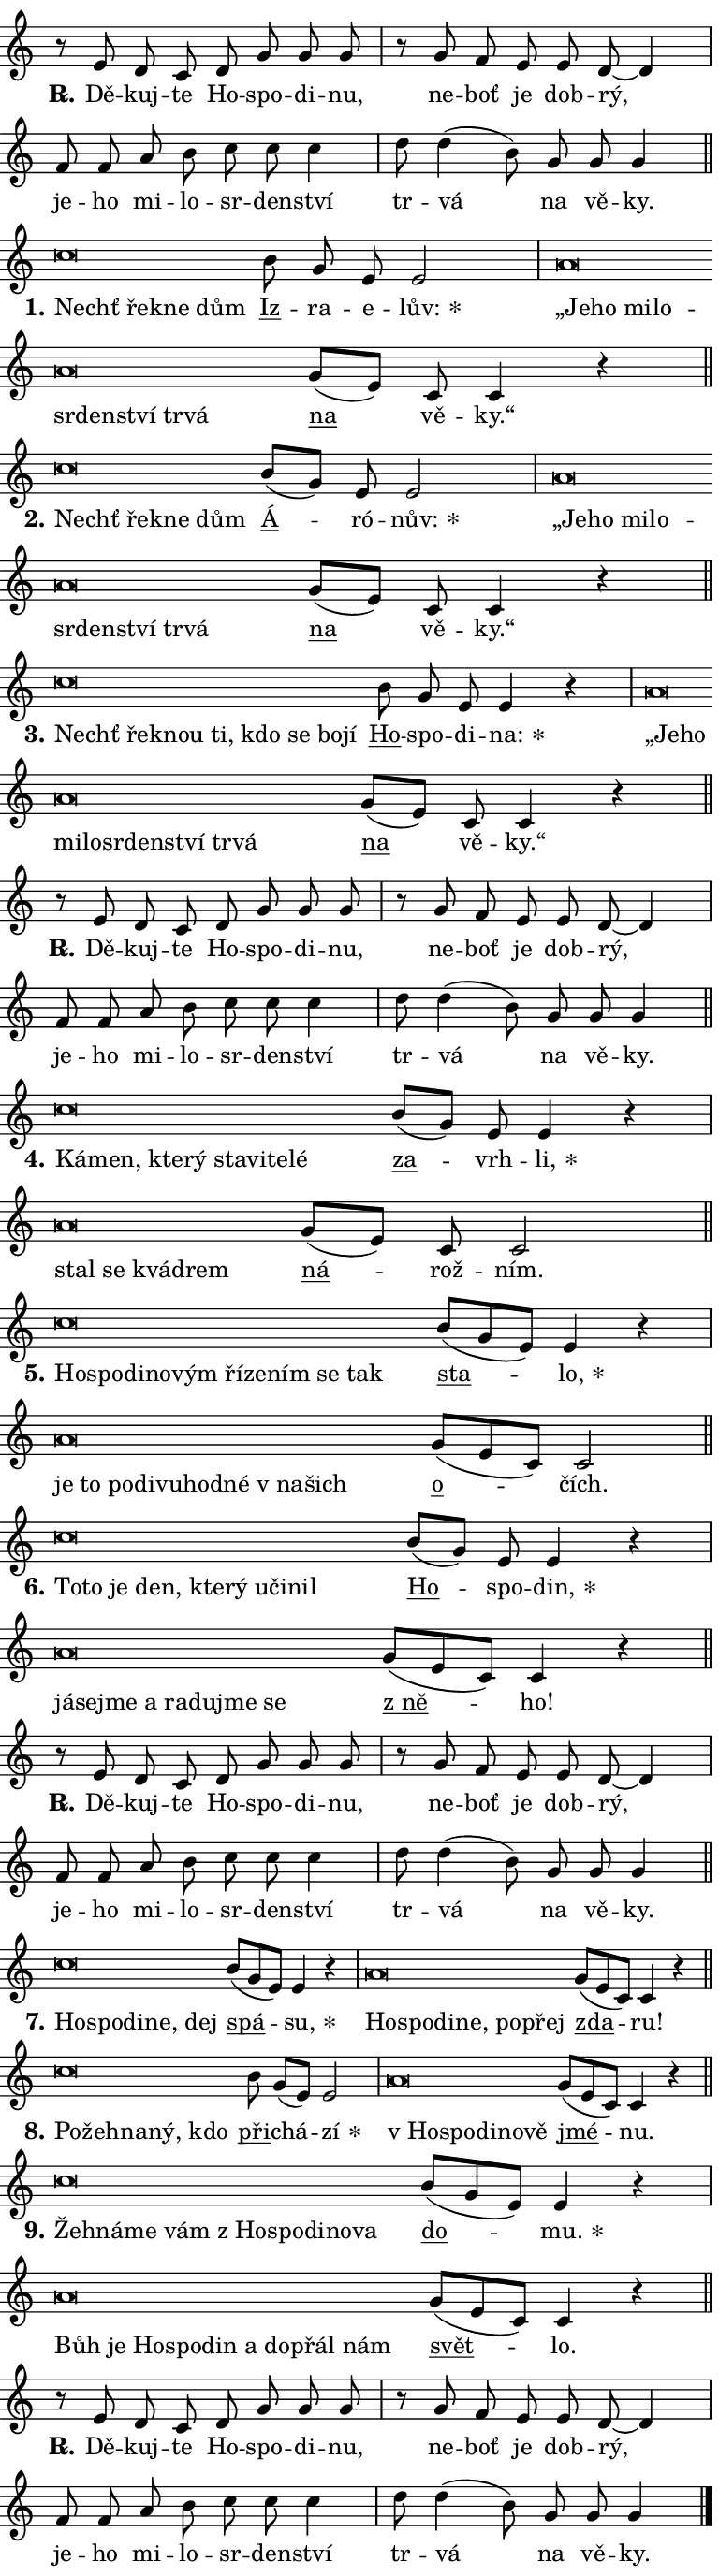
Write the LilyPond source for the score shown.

\version "2.24.0"
\header { tagline = "" }
\paper {
  indent = 0\cm
  top-margin = 0\cm
  right-margin = 0.13\cm % to fit lyric hyphens
  bottom-margin = 0\cm
  left-margin = 0\cm
  paper-width = 13\cm
  page-breaking = #ly:one-page-breaking
  system-system-spacing.basic-distance = #11
  score-system-spacing.basic-distance = #11
  ragged-last = ##f
}


%% Author: Thomas Morley
%% https://lists.gnu.org/archive/html/lilypond-user/2020-05/msg00002.html
#(define (line-position grob)
"Returns position of @var[grob} in current system:
   @code{'start}, if at first time-step
   @code{'end}, if at last time-step
   @code{'middle} otherwise
"
  (let* ((col (ly:item-get-column grob))
         (ln (ly:grob-object col 'left-neighbor))
         (rn (ly:grob-object col 'right-neighbor))
         (col-to-check-left (if (ly:grob? ln) ln col))
         (col-to-check-right (if (ly:grob? rn) rn col))
         (break-dir-left
           (and
             (ly:grob-property col-to-check-left 'non-musical #f)
             (ly:item-break-dir col-to-check-left)))
         (break-dir-right
           (and
             (ly:grob-property col-to-check-right 'non-musical #f)
             (ly:item-break-dir col-to-check-right))))
        (cond ((eqv? 1 break-dir-left) 'start)
              ((eqv? -1 break-dir-right) 'end)
              (else 'middle))))

#(define (tranparent-at-line-position vctor)
  (lambda (grob)
  "Relying on @code{line-position} select the relevant enry from @var{vctor}.
Used to determine transparency,"
    (case (line-position grob)
      ((end) (not (vector-ref vctor 0)))
      ((middle) (not (vector-ref vctor 1)))
      ((start) (not (vector-ref vctor 2))))))

noteHeadBreakVisibility =
#(define-music-function (break-visibility)(vector?)
"Makes @code{NoteHead}s transparent relying on @var{break-visibility}"
#{
  \override NoteHead.transparent =
    #(tranparent-at-line-position break-visibility)
#})

#(define delete-ledgers-for-transparent-note-heads
  (lambda (grob)
    "Reads whether a @code{NoteHead} is transparent.
If so this @code{NoteHead} is removed from @code{'note-heads} from
@var{grob}, which is supposed to be @code{LedgerLineSpanner}.
As a result ledgers are not printed for this @code{NoteHead}"
    (let* ((nhds-array (ly:grob-object grob 'note-heads))
           (nhds-list
             (if (ly:grob-array? nhds-array)
                 (ly:grob-array->list nhds-array)
                 '()))
           ;; Relies on the transparent-property being done before
           ;; Staff.LedgerLineSpanner.after-line-breaking is executed.
           ;; This is fragile ...
           (to-keep
             (remove
               (lambda (nhd)
                 (ly:grob-property nhd 'transparent #f))
               nhds-list)))
      ;; TODO find a better method to iterate over grob-arrays, similiar
      ;; to filter/remove etc for lists
      ;; For now rebuilt from scratch
      (set! (ly:grob-object grob 'note-heads)  '())
      (for-each
        (lambda (nhd)
          (ly:pointer-group-interface::add-grob grob 'note-heads nhd))
        to-keep))))

squashNotes = {
  \override NoteHead.X-extent = #'(-0.2 . 0.2)
  \override NoteHead.Y-extent = #'(-0.75 . 0)
  \override NoteHead.stencil =
    #(lambda (grob)
       (let ((pos (ly:grob-property grob 'staff-position)))
         (begin
           (if (< pos -7) (display "ERROR: Lower brevis then expected\n") (display ""))
           (if (<= pos -6) ly:text-interface::print ly:note-head::print))))
}
unSquashNotes = {
  \revert NoteHead.X-extent
  \revert NoteHead.Y-extent
  \revert NoteHead.stencil
}

hideNotes = \noteHeadBreakVisibility #begin-of-line-visible
unHideNotes = \noteHeadBreakVisibility #all-visible

% work-around for resetting accidentals
% https://lilypond.org/doc/v2.23/Documentation/notation/displaying-rhythms#unmetered-music
cadenzaMeasure = {
  \cadenzaOff
  \partial 1024 s1024
  \cadenzaOn
}

#(define-markup-command (accent layout props text) (markup?)
  "Underline accented syllable"
  (interpret-markup layout props
    #{\markup \override #'(offset . 4.3) \underline { #text }#}))

responsum = \markup \concat {
  "R" \hspace #-1.05 \path #0.1 #'((moveto 0 0.07) (lineto 0.9 0.8)) \hspace #0.05 "."
}

spaceSize = #0.6828661417322834 % exact space size for TeX Gyre Schola

\layout {
  \context {
    \Staff
    \remove "Time_signature_engraver"
    \override LedgerLineSpanner.after-line-breaking = #delete-ledgers-for-transparent-note-heads
  }
  \context {
    \Lyrics {
      \override LyricSpace.minimum-distance = \spaceSize
      \override LyricText.font-name = #"TeX Gyre Schola"
      \override LyricText.font-size = 1
      \override StanzaNumber.font-name = #"TeX Gyre Schola Bold"
      \override StanzaNumber.font-size = 1
    }
  }
  \context {
    \Score 
    \override NoteHead.text =
      #(lambda (grob) 
        (let ((pos (ly:grob-property grob 'staff-position)))
          #{\markup {
            \combine
              \halign #-0.55 \raise #(if (= pos -6) 0 0.5) \override #'(thickness . 2) \draw-line #'(3.2 . 0)
              \musicglyph "noteheads.sM1"
          }#}))
  }
}

% magnetic-lyrics.ily
%
%   written by
%     Jean Abou Samra <jean@abou-samra.fr>
%     Werner Lemberg <wl@gnu.org>
%
%   adapted by
%     Jiri Hon <jiri.hon@gmail.com>
%
% Version 2022-Apr-15

% https://www.mail-archive.com/lilypond-user@gnu.org/msg149350.html

#(define (Left_hyphen_pointer_engraver context)
   "Collect syllable-hyphen-syllable occurrences in lyrics and store
them in properties.  This engraver only looks to the left.  For
example, if the lyrics input is @code{foo -- bar}, it does the
following.

@itemize @bullet
@item
Set the @code{text} property of the @code{LyricHyphen} grob between
@q{foo} and @q{bar} to @code{foo}.

@item
Set the @code{left-hyphen} property of the @code{LyricText} grob with
text @q{foo} to the @code{LyricHyphen} grob between @q{foo} and
@q{bar}.
@end itemize

Use this auxiliary engraver in combination with the
@code{lyric-@/text::@/apply-@/magnetic-@/offset!} hook."
   (let ((hyphen #f)
         (text #f))
     (make-engraver
      (acknowledgers
       ((lyric-syllable-interface engraver grob source-engraver)
        (set! text grob)))
      (end-acknowledgers
       ((lyric-hyphen-interface engraver grob source-engraver)
        ;(when (not (grob::has-interface grob 'lyric-space-interface))
          (set! hyphen grob)));)
      ((stop-translation-timestep engraver)
       (when (and text hyphen)
         (ly:grob-set-object! text 'left-hyphen hyphen))
       (set! text #f)
       (set! hyphen #f)))))

#(define (lyric-text::apply-magnetic-offset! grob)
   "If the space between two syllables is less than the value in
property @code{LyricText@/.details@/.squash-threshold}, move the right
syllable to the left so that it gets concatenated with the left
syllable.

Use this function as a hook for
@code{LyricText@/.after-@/line-@/breaking} if the
@code{Left_@/hyphen_@/pointer_@/engraver} is active."
   (let ((hyphen (ly:grob-object grob 'left-hyphen #f)))
     (when hyphen
       (let ((left-text (ly:spanner-bound hyphen LEFT)))
         (when (grob::has-interface left-text 'lyric-syllable-interface)
           (let* ((common (ly:grob-common-refpoint grob left-text X))
                  (this-x-ext (ly:grob-extent grob common X))
                  (left-x-ext
                   (begin
                     ;; Trigger magnetism for left-text.
                     (ly:grob-property left-text 'after-line-breaking)
                     (ly:grob-extent left-text common X)))
                  ;; `delta` is the gap width between two syllables.
                  (delta (- (interval-start this-x-ext)
                            (interval-end left-x-ext)))
                  (details (ly:grob-property grob 'details))
                  (threshold (assoc-get 'squash-threshold details 0.2)))
             (when (< delta threshold)
               (let* (;; We have to manipulate the input text so that
                      ;; ligatures crossing syllable boundaries are not
                      ;; disabled.  For languages based on the Latin
                      ;; script this is essentially a beautification.
                      ;; However, for non-Western scripts it can be a
                      ;; necessity.
                      (lt (ly:grob-property left-text 'text))
                      (rt (ly:grob-property grob 'text))
                      (is-space (grob::has-interface hyphen 'lyric-space-interface))
                      (space (if is-space " " ""))
                      (extra-delta (if is-space spaceSize 0))
                      ;; Append new syllable.
                      (ltrt-space (if (and (string? lt) (string? rt))
                                (string-append lt space rt)
                                (make-concat-markup (list lt space rt))))
                      ;; Right-align `ltrt` to the right side.
                      (ltrt-space-markup (grob-interpret-markup
                               grob
                               (make-translate-markup
                                (cons (interval-length this-x-ext) 0)
                                (make-right-align-markup ltrt-space)))))
                 (begin
                   ;; Don't print `left-text`.
                   (ly:grob-set-property! left-text 'stencil #f)
                   ;; Set text and stencil (which holds all collected
                   ;; syllables so far) and shift it to the left.
                   (ly:grob-set-property! grob 'text ltrt-space)
                   (ly:grob-set-property! grob 'stencil ltrt-space-markup)
                   (ly:grob-translate-axis! grob (- (- delta extra-delta)) X))))))))))


#(define (lyric-hyphen::displace-bounds-first grob)
   ;; Make very sure this callback isn't triggered too early.
   (let ((left (ly:spanner-bound grob LEFT))
         (right (ly:spanner-bound grob RIGHT)))
     (ly:grob-property left 'after-line-breaking)
     (ly:grob-property right 'after-line-breaking)
     (ly:lyric-hyphen::print grob)))

squashThreshold = #0.4

\layout {
  \context {
    \Lyrics
    \consists #Left_hyphen_pointer_engraver
    \override LyricText.after-line-breaking =
      #lyric-text::apply-magnetic-offset!
    \override LyricHyphen.stencil = #lyric-hyphen::displace-bounds-first
    \override LyricText.details.squash-threshold = \squashThreshold
    \override LyricHyphen.minimum-distance = 0
    \override LyricHyphen.minimum-length = \squashThreshold
  }
}

squashText = \override LyricText.details.squash-threshold = 9999
unSquashText = \override LyricText.details.squash-threshold = \squashThreshold

leftText = \override LyricText.self-alignment-X = #LEFT
unLeftText = \revert LyricText.self-alignment-X

starOffset = #(lambda (grob) 
                (let ((x_offset (ly:self-alignment-interface::aligned-on-x-parent grob)))
                  (if (= x_offset 0) 0 (+ x_offset 1.2))))

star = #(define-music-function (syllable)(string?)
"Append star separator at the end of a syllable"
#{
  \once \override LyricText.X-offset = #starOffset
  \lyricmode { \markup {
    #syllable
    \override #'((font-name . "TeX Gyre Schola Bold")) \hspace #0.2 \lower #0.65 \larger "*"
  } }
#})

starAccent = #(define-music-function (syllable)(string?)
"Append star separator at the end of a syllable and make accent"
#{
  \once \override LyricText.X-offset = #starOffset
  \lyricmode { \markup {
    \accent #syllable
    \override #'((font-name . "TeX Gyre Schola Bold")) \hspace #0.2 \lower #0.65 \larger "*"
  } }
#})

breath = #(define-music-function (syllable)(string?)
"Append breathing indicator at the end of a syllable"
#{
  \lyricmode { \markup { #syllable "+" } }
#})

optionalBreath = #(define-music-function (syllable)(string?)
"Append optional breathing indicator at the end of a syllable"
#{
  \lyricmode { \markup { #syllable "(+)" } }
#})


\score {
    <<
        \new Voice = "melody" { \cadenzaOn \key c \major \relative { r8 e' d c d g g g \cadenzaMeasure \bar "|" r g f e e d~ d4 \cadenzaMeasure \bar "|" f8 f a b c c c4 \cadenzaMeasure \bar "|" d8 d4( b8)] g g g4 \cadenzaMeasure \bar "||" \break } }
        \new Lyrics \lyricsto "melody" { \lyricmode { \set stanza = \responsum
Dě -- kuj -- te Ho -- spo -- di -- nu, ne -- boť je dob -- rý, je -- ho mi -- lo -- sr -- den -- ství tr -- vá na vě -- ky. } }
    >>
    \layout {}
}

\score {
    <<
        \new Voice = "melody" { \cadenzaOn \key c \major \relative { \squashNotes c''\breve*1/16 \hideNotes \breve*1/16 \bar "" \breve*1/16 \breve*1/16 \bar "" \unHideNotes \unSquashNotes \bar "" b8 g e e2 \cadenzaMeasure \bar "|" \squashNotes a\breve*1/16 \hideNotes \breve*1/16 \bar "" \breve*1/16 \bar "" \breve*1/16 \bar "" \breve*1/16 \bar "" \breve*1/16 \bar "" \breve*1/16 \bar "" \breve*1/16 \breve*1/16 \bar "" \unHideNotes \unSquashNotes \bar "" g8[( e)] c c4 r \cadenzaMeasure \bar "||" \break } }
        \new Lyrics \lyricsto "melody" { \lyricmode { \set stanza = "1."
\leftText Nechť \squashText řek -- ne dům \unLeftText \unSquashText \markup \accent Iz -- ra -- e -- \star lův: \leftText „Je -- \squashText ho mi -- lo -- sr -- den -- ství tr -- vá \unLeftText \unSquashText \markup \accent na vě -- ky.“ } }
    >>
    \layout {}
}

\score {
    <<
        \new Voice = "melody" { \cadenzaOn \key c \major \relative { \squashNotes c''\breve*1/16 \hideNotes \breve*1/16 \bar "" \breve*1/16 \breve*1/16 \bar "" \unHideNotes \unSquashNotes \bar "" b8[( g)] e e2 \cadenzaMeasure \bar "|" \squashNotes a\breve*1/16 \hideNotes \breve*1/16 \bar "" \breve*1/16 \bar "" \breve*1/16 \bar "" \breve*1/16 \bar "" \breve*1/16 \bar "" \breve*1/16 \bar "" \breve*1/16 \breve*1/16 \bar "" \unHideNotes \unSquashNotes \bar "" g8[( e)] c c4 r \cadenzaMeasure \bar "||" \break } }
        \new Lyrics \lyricsto "melody" { \lyricmode { \set stanza = "2."
\leftText Nechť \squashText řek -- ne dům \unLeftText \unSquashText \markup \accent Á -- ró -- \star nův: \leftText „Je -- \squashText ho mi -- lo -- sr -- den -- ství tr -- vá \unLeftText \unSquashText \markup \accent na vě -- ky.“ } }
    >>
    \layout {}
}

\score {
    <<
        \new Voice = "melody" { \cadenzaOn \key c \major \relative { \squashNotes c''\breve*1/16 \hideNotes \breve*1/16 \bar "" \breve*1/16 \bar "" \breve*1/16 \bar "" \breve*1/16 \bar "" \breve*1/16 \bar "" \breve*1/16 \breve*1/16 \bar "" \unHideNotes \unSquashNotes \bar "" b8 g e e4 r \cadenzaMeasure \bar "|" \squashNotes a\breve*1/16 \hideNotes \breve*1/16 \bar "" \breve*1/16 \bar "" \breve*1/16 \bar "" \breve*1/16 \bar "" \breve*1/16 \bar "" \breve*1/16 \bar "" \breve*1/16 \breve*1/16 \bar "" \unHideNotes \unSquashNotes \bar "" g8[( e)] c c4 r \cadenzaMeasure \bar "||" \break } }
        \new Lyrics \lyricsto "melody" { \lyricmode { \set stanza = "3."
\leftText Nechť \squashText řek -- nou ti, kdo se bo -- jí \unLeftText \unSquashText \markup \accent Ho -- spo -- di -- \star na: \leftText „Je -- \squashText ho mi -- lo -- sr -- den -- ství tr -- vá \unLeftText \unSquashText \markup \accent na vě -- ky.“ } }
    >>
    \layout {}
}

\score {
    <<
        \new Voice = "melody" { \cadenzaOn \key c \major \relative { r8 e' d c d g g g \cadenzaMeasure \bar "|" r g f e e d~ d4 \cadenzaMeasure \bar "|" f8 f a b c c c4 \cadenzaMeasure \bar "|" d8 d4( b8)] g g g4 \cadenzaMeasure \bar "||" \break } }
        \new Lyrics \lyricsto "melody" { \lyricmode { \set stanza = \responsum
Dě -- kuj -- te Ho -- spo -- di -- nu, ne -- boť je dob -- rý, je -- ho mi -- lo -- sr -- den -- ství tr -- vá na vě -- ky. } }
    >>
    \layout {}
}

\score {
    <<
        \new Voice = "melody" { \cadenzaOn \key c \major \relative { \squashNotes c''\breve*1/16 \hideNotes \breve*1/16 \bar "" \breve*1/16 \bar "" \breve*1/16 \bar "" \breve*1/16 \bar "" \breve*1/16 \bar "" \breve*1/16 \breve*1/16 \bar "" \unHideNotes \unSquashNotes \bar "" b8[( g)] e e4 r \cadenzaMeasure \bar "|" \squashNotes a\breve*1/16 \hideNotes \breve*1/16 \bar "" \breve*1/16 \breve*1/16 \bar "" \unHideNotes \unSquashNotes \bar "" g8[( e)] c c2 \cadenzaMeasure \bar "||" \break } }
        \new Lyrics \lyricsto "melody" { \lyricmode { \set stanza = "4."
\leftText Ká -- \squashText men, kte -- rý sta -- vi -- te -- lé \unLeftText \unSquashText \markup \accent za -- vrh -- \star li, \leftText stal \squashText se kvá -- drem \unLeftText \unSquashText \markup \accent ná -- rož -- ním. } }
    >>
    \layout {}
}

\score {
    <<
        \new Voice = "melody" { \cadenzaOn \key c \major \relative { \squashNotes c''\breve*1/16 \hideNotes \breve*1/16 \bar "" \breve*1/16 \bar "" \breve*1/16 \bar "" \breve*1/16 \bar "" \breve*1/16 \bar "" \breve*1/16 \bar "" \breve*1/16 \bar "" \breve*1/16 \breve*1/16 \bar "" \unHideNotes \unSquashNotes \bar "" b8[( g e)] e4 r \cadenzaMeasure \bar "|" \squashNotes a\breve*1/16 \hideNotes \breve*1/16 \bar "" \breve*1/16 \bar "" \breve*1/16 \bar "" \breve*1/16 \bar "" \breve*1/16 \bar "" \breve*1/16 \bar "" \breve*1/16 \breve*1/16 \bar "" \unHideNotes \unSquashNotes \bar "" g8[( e c)] c2 \cadenzaMeasure \bar "||" \break } }
        \new Lyrics \lyricsto "melody" { \lyricmode { \set stanza = "5."
\leftText Ho -- \squashText spo -- di -- no -- vým ří -- ze -- ním se tak \unLeftText \unSquashText \markup \accent sta -- \star lo, \leftText je \squashText to po -- di -- vu -- hod -- né "v na" -- šich \unLeftText \unSquashText \markup \accent o -- čích. } }
    >>
    \layout {}
}

\score {
    <<
        \new Voice = "melody" { \cadenzaOn \key c \major \relative { \squashNotes c''\breve*1/16 \hideNotes \breve*1/16 \bar "" \breve*1/16 \bar "" \breve*1/16 \bar "" \breve*1/16 \bar "" \breve*1/16 \bar "" \breve*1/16 \bar "" \breve*1/16 \breve*1/16 \bar "" \unHideNotes \unSquashNotes \bar "" b8[( g)] e e4 r \cadenzaMeasure \bar "|" \squashNotes a\breve*1/16 \hideNotes \breve*1/16 \bar "" \breve*1/16 \bar "" \breve*1/16 \bar "" \breve*1/16 \bar "" \breve*1/16 \bar "" \breve*1/16 \breve*1/16 \bar "" \unHideNotes \unSquashNotes \bar "" g8[( e c)] c4 r \cadenzaMeasure \bar "||" \break } }
        \new Lyrics \lyricsto "melody" { \lyricmode { \set stanza = "6."
\leftText To -- \squashText to je den, kte -- rý u -- či -- nil \unLeftText \unSquashText \markup \accent Ho -- spo -- \star din, \leftText já -- \squashText sej -- me a ra -- du -- jme se \unLeftText \unSquashText \markup \accent "z ně" -- ho! } }
    >>
    \layout {}
}

\score {
    <<
        \new Voice = "melody" { \cadenzaOn \key c \major \relative { r8 e' d c d g g g \cadenzaMeasure \bar "|" r g f e e d~ d4 \cadenzaMeasure \bar "|" f8 f a b c c c4 \cadenzaMeasure \bar "|" d8 d4( b8)] g g g4 \cadenzaMeasure \bar "||" \break } }
        \new Lyrics \lyricsto "melody" { \lyricmode { \set stanza = \responsum
Dě -- kuj -- te Ho -- spo -- di -- nu, ne -- boť je dob -- rý, je -- ho mi -- lo -- sr -- den -- ství tr -- vá na vě -- ky. } }
    >>
    \layout {}
}

\score {
    <<
        \new Voice = "melody" { \cadenzaOn \key c \major \relative { \squashNotes c''\breve*1/16 \hideNotes \breve*1/16 \bar "" \breve*1/16 \bar "" \breve*1/16 \breve*1/16 \bar "" \unHideNotes \unSquashNotes \bar "" b8[( g e)] e4 r \cadenzaMeasure \bar "|" \squashNotes a\breve*1/16 \hideNotes \breve*1/16 \bar "" \breve*1/16 \bar "" \breve*1/16 \bar "" \breve*1/16 \breve*1/16 \bar "" \unHideNotes \unSquashNotes \bar "" g8[( e c)] c4 r \cadenzaMeasure \bar "||" \break } }
        \new Lyrics \lyricsto "melody" { \lyricmode { \set stanza = "7."
\leftText Ho -- \squashText spo -- di -- ne, dej \unLeftText \unSquashText \markup \accent spá -- \star su, \leftText Ho -- \squashText spo -- di -- ne, po -- přej \unLeftText \unSquashText \markup \accent zda -- ru! } }
    >>
    \layout {}
}

\score {
    <<
        \new Voice = "melody" { \cadenzaOn \key c \major \relative { \squashNotes c''\breve*1/16 \hideNotes \breve*1/16 \bar "" \breve*1/16 \bar "" \breve*1/16 \breve*1/16 \bar "" \unHideNotes \unSquashNotes \bar "" b8 g[( e)] e2 \cadenzaMeasure \bar "|" \squashNotes a\breve*1/16 \hideNotes \breve*1/16 \bar "" \breve*1/16 \bar "" \breve*1/16 \breve*1/16 \bar "" \unHideNotes \unSquashNotes \bar "" g8[( e c)] c4 r \cadenzaMeasure \bar "||" \break } }
        \new Lyrics \lyricsto "melody" { \lyricmode { \set stanza = "8."
\leftText Po -- \squashText žeh -- na -- ný, kdo \unLeftText \unSquashText \markup \accent při -- chá -- \star zí \leftText "v Ho" -- \squashText spo -- di -- no -- vě \unLeftText \unSquashText \markup \accent jmé -- nu. } }
    >>
    \layout {}
}

\score {
    <<
        \new Voice = "melody" { \cadenzaOn \key c \major \relative { \squashNotes c''\breve*1/16 \hideNotes \breve*1/16 \bar "" \breve*1/16 \bar "" \breve*1/16 \bar "" \breve*1/16 \bar "" \breve*1/16 \bar "" \breve*1/16 \bar "" \breve*1/16 \breve*1/16 \bar "" \unHideNotes \unSquashNotes \bar "" b8[( g e)] e4 r \cadenzaMeasure \bar "|" \squashNotes a\breve*1/16 \hideNotes \breve*1/16 \bar "" \breve*1/16 \bar "" \breve*1/16 \bar "" \breve*1/16 \bar "" \breve*1/16 \bar "" \breve*1/16 \bar "" \breve*1/16 \breve*1/16 \bar "" \unHideNotes \unSquashNotes \bar "" g8[( e c)] c4 r \cadenzaMeasure \bar "||" \break } }
        \new Lyrics \lyricsto "melody" { \lyricmode { \set stanza = "9."
\leftText Žeh -- \squashText ná -- me vám "z Ho" -- spo -- di -- no -- va \unLeftText \unSquashText \markup \accent do -- \star mu. \leftText Bůh \squashText je Ho -- spo -- din a do -- přál nám \unLeftText \unSquashText \markup \accent svět -- lo. } }
    >>
    \layout {}
}

\score {
    <<
        \new Voice = "melody" { \cadenzaOn \key c \major \relative { r8 e' d c d g g g \cadenzaMeasure \bar "|" r g f e e d~ d4 \cadenzaMeasure \bar "|" f8 f a b c c c4 \cadenzaMeasure \bar "|" d8 d4( b8)] g g g4 \cadenzaMeasure \bar "||" \break } \bar "|." }
        \new Lyrics \lyricsto "melody" { \lyricmode { \set stanza = \responsum
Dě -- kuj -- te Ho -- spo -- di -- nu, ne -- boť je dob -- rý, je -- ho mi -- lo -- sr -- den -- ství tr -- vá na vě -- ky. } }
    >>
    \layout {}
}
